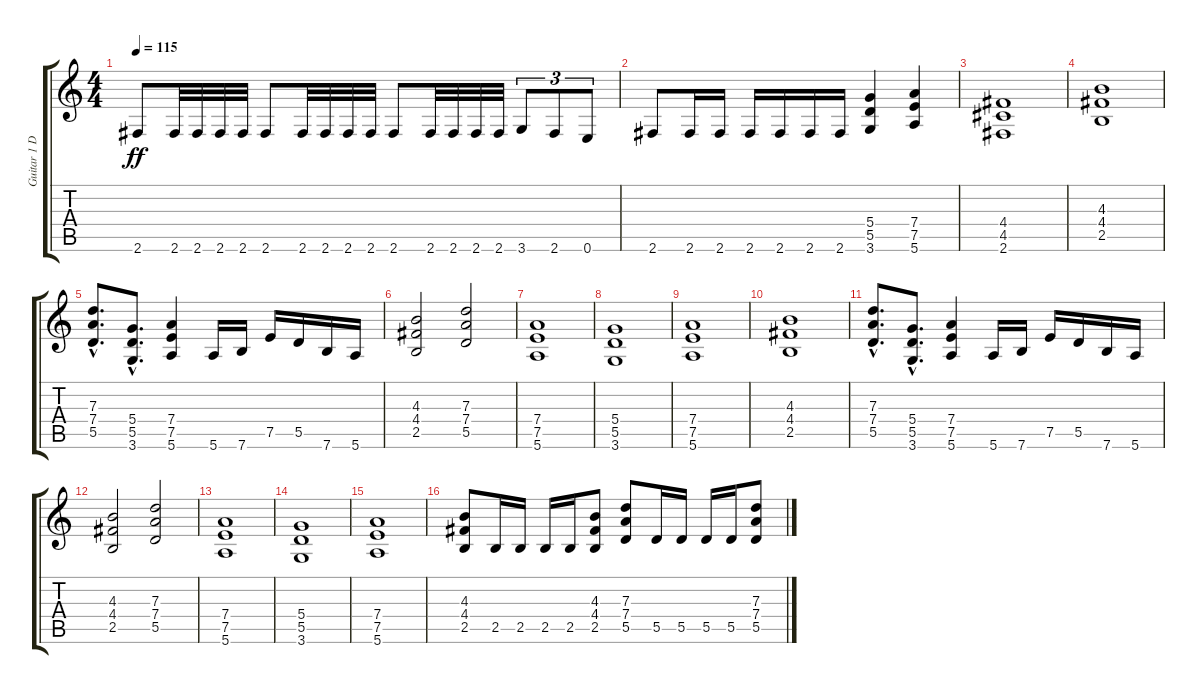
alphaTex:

\track ("Guitar 1 Distorted" "Guitar 1 D") {instrument distortionguitar}
\staff {score tabs}
\tuning (E4 B3 G3 D3 A2 E2) {hide}
\ts (4 4)
\tempo 115
\clef g2
\ks c
2.6.8{dy ff} 2.6.32 2.6.32 2.6.32 2.6.32 2.6.8 2.6.32 2.6.32 2.6.32 2.6.32 2.6.8 2.6.32 2.6.32 2.6.32 2.6.32 3.6.8{tu (3 2)} 2.6.8{tu (3 2)} 0.6.8{tu (3 2)} |
2.6.8 2.6.16 2.6.16 2.6.16 2.6.16 2.6.16 2.6.16 (5.4 5.5 3.6).4 (7.4 7.5 5.6).4 |
(4.4 4.5 2.6).1 |
(4.3 4.4 2.5).1 |
(7.3{hac} 7.4{hac} 5.5{hac}).8{d} (5.4{hac} 5.5{hac} 3.6{hac}).8{d} (7.4 7.5 5.6).4 5.6.16 7.6.16 7.5.16 5.5.16 7.6.16 5.6.16 |
(4.3 4.4 2.5).2 (7.3 7.4 5.5).2 |
(7.4 7.5 5.6).1 |
(5.4 5.5 3.6).1 |
(7.4 7.5 5.6).1 |
(4.3 4.4 2.5).1 |
(7.3{hac} 7.4{hac} 5.5{hac}).8{d} (5.4{hac} 5.5{hac} 3.6{hac}).8{d} (7.4 7.5 5.6).4 5.6.16 7.6.16 7.5.16 5.5.16 7.6.16 5.6.16 |
(4.3 4.4 2.5).2 (7.3 7.4 5.5).2 |
(7.4 7.5 5.6).1 |
(5.4 5.5 3.6).1 |
(7.4 7.5 5.6).1 |
(4.3 4.4 2.5).8 2.5.16 2.5.16 2.5.16 2.5.16 (4.3 4.4 2.5).8 (7.3 7.4 5.5).8 5.5.16 5.5.16 5.5.16 5.5.16 (7.3 7.4 5.5).8
